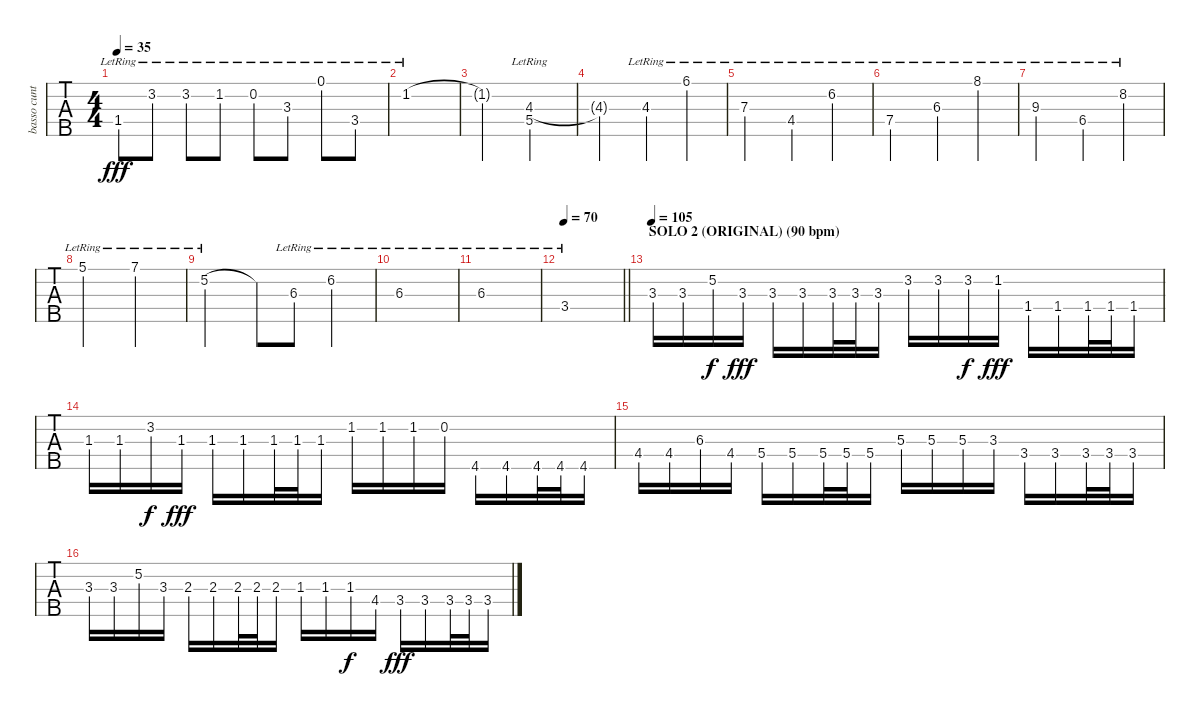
\track ("basso cuntinuo" "basso cunt") {solo instrument electricbasspick}
\staff {tabs}
\tuning (Eb2 Bb1 F1 C1 G0) {hide}
\ts (4 4)
\tempo 35
\clef f4
\ks cminor
1.4{lr}.8{dy fff} 3.2{lr}.8 3.2{lr}.8 1.2{lr}.8 0.2{lr}.8 3.3{lr}.8 0.1{lr}.8 3.4{lr}.8 |
1.2{lr}.1 |
1.2{t}.2 (4.3{lr} 5.4{lr}).2 |
4.3{t}.2 4.3{lr}.4 6.1{lr}.4 |
7.3{lr}.2 4.4{lr}.4 6.2{lr}.4 |
7.4{lr}.2 6.3{lr}.4 8.1{lr}.4 |
9.3{lr}.2 6.4{lr}.4 8.2{lr}.4 |
5.1{lr}.2 7.1{lr}.2 |
5.2{lr}.2 5.2{t}.8 6.3{lr}.8 6.2{lr}.4 |
6.3{lr}.1 |
6.3{lr}.1 |
\tempo 70
\barLineRight lightlight
3.4{lr}.1 |
\section ("" "SOLO 2 (ORIGINAL) (90 bpm)")
\tempo 105
3.3.16 3.3.16 5.2.16{dy f} 3.3.16{dy fff} 3.3.16 3.3.16 3.3.32 3.3.32 3.3.16 3.2.16 3.2.16 3.2.16{dy f} 1.2.16{dy fff} 1.4.16 1.4.16 1.4.32 1.4.32 1.4.16 |
1.3.16 1.3.16 3.2.16{dy f} 1.3.16{dy fff} 1.3.16 1.3.16 1.3.32 1.3.32 1.3.16 1.2.16 1.2.16 1.2.16 0.2.16 4.5.16 4.5.16 4.5.32 4.5.32 4.5.16 |
4.4.16 4.4.16 6.3.16 4.4.16 5.4.16 5.4.16 5.4.32 5.4.32 5.4.16 5.3.16 5.3.16 5.3.16 3.3.16 3.4.16 3.4.16 3.4.32 3.4.32 3.4.16 |
3.3.16 3.3.16 5.2.16 3.3.16 2.3.16 2.3.16 2.3.32 2.3.32 2.3.16 1.3.16 1.3.16 1.3.16{dy f} 4.4.16 3.4.16{dy fff} 3.4.16 3.4.32 3.4.32 3.4.16
